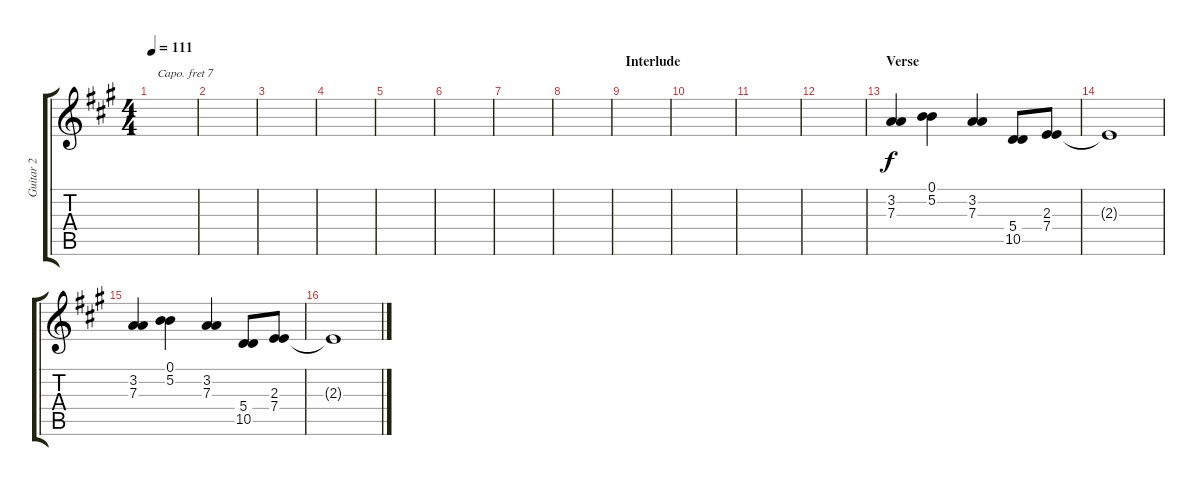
\track ("Guitar 2" "Guitar 2") {instrument pad2warm}
\staff {score tabs}
\capo 7
\tuning (E4 B3 G3 D3 A2 E2) {hide}
\ts (4 4)
\tempo 111
\clef g2
\ks a
|
|
|
|
|
|
|
|
\section ("" "Interlude")
|
|
|
|
\section ("" "Verse")
(3.2 7.3).4 (0.1 5.2).4 (3.2 7.3).4 (5.4 10.5).8 (2.3 7.4).8 |
2.3{t}.1 |
(3.2 7.3).4 (0.1 5.2).4 (3.2 7.3).4 (5.4 10.5).8 (2.3 7.4).8 |
2.3{t}.1
